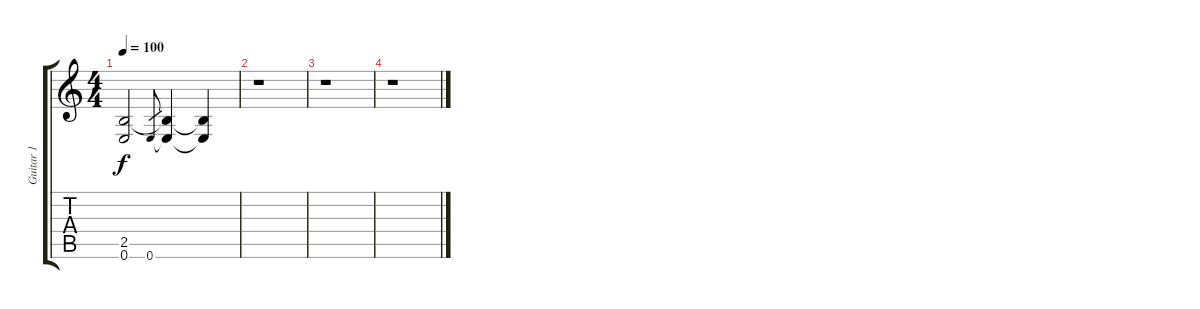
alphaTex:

\track ("Guitar 1" "Guitar 1") {instrument acousticguitarnylon}
\staff {score tabs}
\tuning (E4 B3 G3 D3 A2 E2) {hide}
\ts (4 4)
\tempo 100
\clef g2
\ks c
(2.5 0.6).2{dy f volume 9 instrument overdrivenguitar} 0.6.8{gr} (2.5{t} 0.6{t}).4 (2.5{t} 0.6{t}).4 |
r.1 |
r.1 |
r.1
